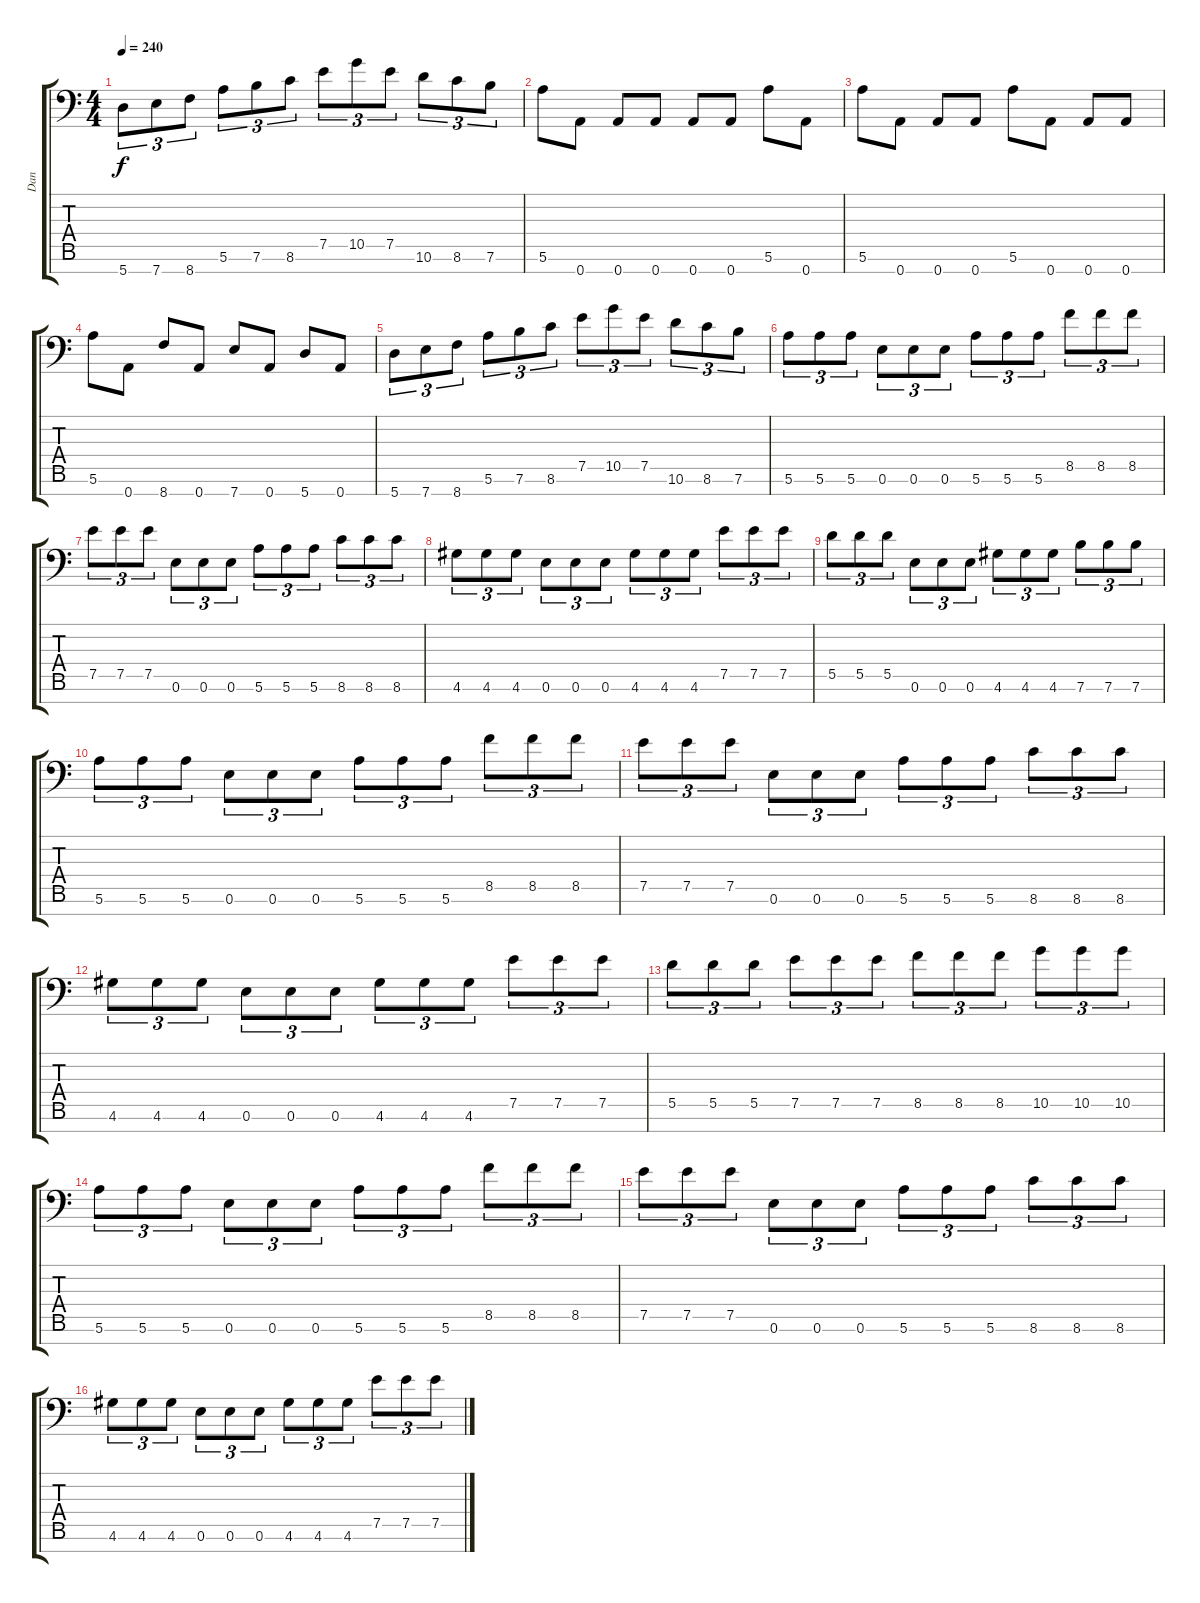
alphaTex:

\track ("Dan" "Dan") {instrument acousticguitarsteel}
\staff {score tabs}
\tuning (E4 B3 Gb3 D3 A2 E2 A1) {hide}
\ts (4 4)
\tempo 240
\clef f4
\ks aminor
5.7.8{tu (3 2) dy f} 7.7.8{tu (3 2)} 8.7.8{tu (3 2)} 5.6.8{tu (3 2)} 7.6.8{tu (3 2)} 8.6.8{tu (3 2)} 7.5.8{tu (3 2)} 10.5.8{tu (3 2)} 7.5.8{tu (3 2)} 10.6.8{tu (3 2)} 8.6.8{tu (3 2)} 7.6.8{tu (3 2)} |
5.6.8 0.7.8 0.7.8 0.7.8 0.7.8 0.7.8 5.6.8 0.7.8 |
5.6.8 0.7.8 0.7.8 0.7.8 5.6.8 0.7.8 0.7.8 0.7.8 |
5.6.8 0.7.8 8.7.8 0.7.8 7.7.8 0.7.8 5.7.8 0.7.8 |
5.7.8{tu (3 2)} 7.7.8{tu (3 2)} 8.7.8{tu (3 2)} 5.6.8{tu (3 2)} 7.6.8{tu (3 2)} 8.6.8{tu (3 2)} 7.5.8{tu (3 2)} 10.5.8{tu (3 2)} 7.5.8{tu (3 2)} 10.6.8{tu (3 2)} 8.6.8{tu (3 2)} 7.6.8{tu (3 2)} |
5.6.8{tu (3 2)} 5.6.8{tu (3 2)} 5.6.8{tu (3 2)} 0.6.8{tu (3 2)} 0.6.8{tu (3 2)} 0.6.8{tu (3 2)} 5.6.8{tu (3 2)} 5.6.8{tu (3 2)} 5.6.8{tu (3 2)} 8.5.8{tu (3 2)} 8.5.8{tu (3 2)} 8.5.8{tu (3 2)} |
7.5.8{tu (3 2)} 7.5.8{tu (3 2)} 7.5.8{tu (3 2)} 0.6.8{tu (3 2)} 0.6.8{tu (3 2)} 0.6.8{tu (3 2)} 5.6.8{tu (3 2)} 5.6.8{tu (3 2)} 5.6.8{tu (3 2)} 8.6.8{tu (3 2)} 8.6.8{tu (3 2)} 8.6.8{tu (3 2)} |
4.6.8{tu (3 2)} 4.6.8{tu (3 2)} 4.6.8{tu (3 2)} 0.6.8{tu (3 2)} 0.6.8{tu (3 2)} 0.6.8{tu (3 2)} 4.6.8{tu (3 2)} 4.6.8{tu (3 2)} 4.6.8{tu (3 2)} 7.5.8{tu (3 2)} 7.5.8{tu (3 2)} 7.5.8{tu (3 2)} |
5.5.8{tu (3 2)} 5.5.8{tu (3 2)} 5.5.8{tu (3 2)} 0.6.8{tu (3 2)} 0.6.8{tu (3 2)} 0.6.8{tu (3 2)} 4.6.8{tu (3 2)} 4.6.8{tu (3 2)} 4.6.8{tu (3 2)} 7.6.8{tu (3 2)} 7.6.8{tu (3 2)} 7.6.8{tu (3 2)} |
5.6.8{tu (3 2)} 5.6.8{tu (3 2)} 5.6.8{tu (3 2)} 0.6.8{tu (3 2)} 0.6.8{tu (3 2)} 0.6.8{tu (3 2)} 5.6.8{tu (3 2)} 5.6.8{tu (3 2)} 5.6.8{tu (3 2)} 8.5.8{tu (3 2)} 8.5.8{tu (3 2)} 8.5.8{tu (3 2)} |
7.5.8{tu (3 2)} 7.5.8{tu (3 2)} 7.5.8{tu (3 2)} 0.6.8{tu (3 2)} 0.6.8{tu (3 2)} 0.6.8{tu (3 2)} 5.6.8{tu (3 2)} 5.6.8{tu (3 2)} 5.6.8{tu (3 2)} 8.6.8{tu (3 2)} 8.6.8{tu (3 2)} 8.6.8{tu (3 2)} |
4.6.8{tu (3 2)} 4.6.8{tu (3 2)} 4.6.8{tu (3 2)} 0.6.8{tu (3 2)} 0.6.8{tu (3 2)} 0.6.8{tu (3 2)} 4.6.8{tu (3 2)} 4.6.8{tu (3 2)} 4.6.8{tu (3 2)} 7.5.8{tu (3 2)} 7.5.8{tu (3 2)} 7.5.8{tu (3 2)} |
5.5.8{tu (3 2)} 5.5.8{tu (3 2)} 5.5.8{tu (3 2)} 7.5.8{tu (3 2)} 7.5.8{tu (3 2)} 7.5.8{tu (3 2)} 8.5.8{tu (3 2)} 8.5.8{tu (3 2)} 8.5.8{tu (3 2)} 10.5.8{tu (3 2)} 10.5.8{tu (3 2)} 10.5.8{tu (3 2)} |
5.6.8{tu (3 2)} 5.6.8{tu (3 2)} 5.6.8{tu (3 2)} 0.6.8{tu (3 2)} 0.6.8{tu (3 2)} 0.6.8{tu (3 2)} 5.6.8{tu (3 2)} 5.6.8{tu (3 2)} 5.6.8{tu (3 2)} 8.5.8{tu (3 2)} 8.5.8{tu (3 2)} 8.5.8{tu (3 2)} |
7.5.8{tu (3 2)} 7.5.8{tu (3 2)} 7.5.8{tu (3 2)} 0.6.8{tu (3 2)} 0.6.8{tu (3 2)} 0.6.8{tu (3 2)} 5.6.8{tu (3 2)} 5.6.8{tu (3 2)} 5.6.8{tu (3 2)} 8.6.8{tu (3 2)} 8.6.8{tu (3 2)} 8.6.8{tu (3 2)} |
4.6.8{tu (3 2)} 4.6.8{tu (3 2)} 4.6.8{tu (3 2)} 0.6.8{tu (3 2)} 0.6.8{tu (3 2)} 0.6.8{tu (3 2)} 4.6.8{tu (3 2)} 4.6.8{tu (3 2)} 4.6.8{tu (3 2)} 7.5.8{tu (3 2)} 7.5.8{tu (3 2)} 7.5.8{tu (3 2)}
